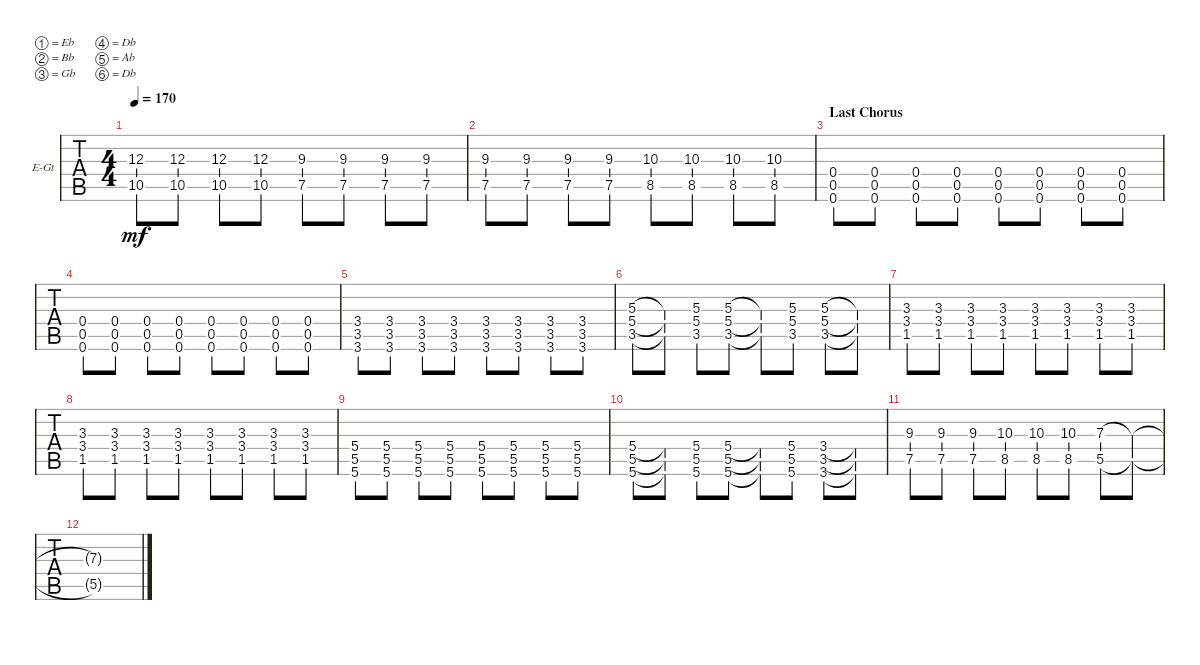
\defaultSystemsLayout 4
\bracketExtendMode groupsimilarinstruments
\firstSystemTrackNameOrientation horizontal
\otherSystemsTrackNameOrientation horizontal
\track ("Guitar 1" "E-Gt") {instrument distortionguitar}
\staff {tabs}
\tuning (Eb4 Bb3 Gb3 Db3 Ab2 Db2)
\ts (4 4)
\tempo 170
\clef g2
\ks c
(10.5 12.3).8{dy mf} (10.5 12.3).8 (10.5 12.3).8 (10.5 12.3).8 (7.5 9.3).8 (7.5 9.3).8 (7.5 9.3).8 (7.5 9.3).8 |
(7.5 9.3).8 (9.3 7.5).8 (7.5 9.3).8 (7.5 9.3).8 (8.5 10.3).8 (8.5 10.3).8 (8.5 10.3).8 (8.5 10.3).8 |
\section ("" "Last Chorus")
(0.6 0.5 0.4).8 (0.6 0.5 0.4).8 (0.6 0.5 0.4).8 (0.6 0.5 0.4).8 (0.6 0.5 0.4).8 (0.6 0.5 0.4).8 (0.6 0.5 0.4).8 (0.6 0.5 0.4).8 |
(0.6 0.5 0.4).8 (0.6 0.5 0.4).8 (0.6 0.5 0.4).8 (0.6 0.5 0.4).8 (0.6 0.5 0.4).8 (0.6 0.5 0.4).8 (0.6 0.5 0.4).8 (0.6 0.5 0.4).8 |
(3.6 3.5 3.4).8 (3.6 3.5 3.4).8 (3.6 3.5 3.4).8 (3.6 3.5 3.4).8 (3.6 3.5 3.4).8 (3.6 3.5 3.4).8 (3.6 3.5 3.4).8 (3.6 3.5 3.4).8 |
(3.5 5.4 5.3).8 (3.5{t} 5.3{t} 5.4{t}).8 (3.5 5.4 5.3).8 (3.5 5.3 5.4).8 (3.5{t} 5.4{t} 5.3{t}).8 (3.5 5.3 5.4).8 (3.5 5.4 5.3).8 (3.5{t} 5.3{t} 5.4{t}).8 |
(1.5 3.4 3.3).8 (1.5 3.4 3.3).8 (1.5 3.4 3.3).8 (1.5 3.4 3.3).8 (1.5 3.4 3.3).8 (1.5 3.4 3.3).8 (1.5 3.4 3.3).8 (1.5 3.4 3.3).8 |
(1.5 3.4 3.3).8 (1.5 3.4 3.3).8 (1.5 3.4 3.3).8 (1.5 3.4 3.3).8 (1.5 3.4 3.3).8 (1.5 3.4 3.3).8 (1.5 3.4 3.3).8 (1.5 3.4 3.3).8 |
(5.6 5.5 5.4).8 (5.6 5.4 5.5).8 (5.6 5.5 5.4).8 (5.6 5.4 5.5).8 (5.6 5.5 5.4).8 (5.6 5.4 5.5).8 (5.6 5.5 5.4).8 (5.5 5.4 5.6).8 |
(5.6 5.5 5.4).8 (5.4{t} 5.5{t} 5.6{t}).8 (5.6 5.4 5.5).8 (5.6 5.5 5.4).8 (5.6{t} 5.5{t} 5.4{t}).8 (5.6 5.4 5.5).8 (3.6 3.5 3.4).8 (3.6{t} 3.4{t} 3.5{t}).8 |
(7.5 9.3).8 (7.5 9.3).8 (7.5 9.3).8 (8.5 10.3).8 (8.5 10.3).8 (8.5 10.3).8 (5.5 7.3).8 (5.5{t} 7.3{t}).8 |
(7.3{t} 5.5{t}).1
